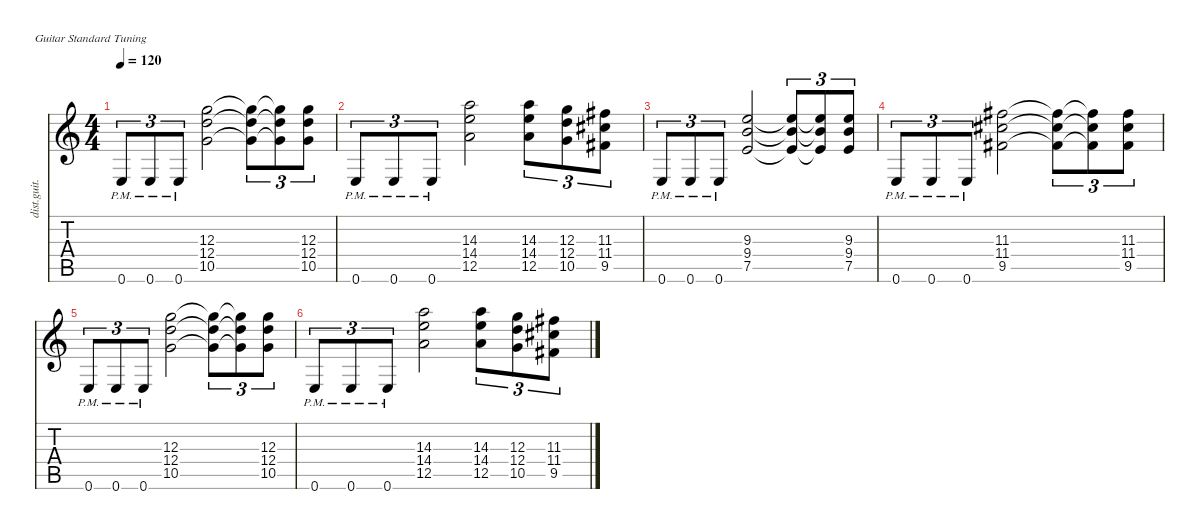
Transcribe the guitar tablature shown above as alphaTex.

\defaultSystemsLayout 4
\hideDynamics
\bracketExtendMode nobrackets
\otherSystemsTrackNameOrientation horizontal
\track ("Electric 1" "dist.guit.") {instrument distortionguitar}
\staff {score tabs}
\tuning (E4 B3 G3 D3 A2 E2)
\ts (4 4)
\tempo 120
\clef g2
\ks c
0.6{pm}.8{tu (3 2) dy f beam Up} 0.6{pm}.8{tu (3 2) beam Up} 0.6{pm}.8{tu (3 2) beam Up} (12.3 12.4 10.5).2{beam Down} (12.3{t} 12.4{t} 10.5{t}).8{tu (3 2) beam Down} (12.3{t} 12.4{t} 10.5{t}).8{tu (3 2) beam Down} (12.3 12.4 10.5).8{tu (3 2) beam Down} |
0.6{pm}.8{tu (3 2) beam Up} 0.6{pm}.8{tu (3 2) beam Up} 0.6{pm}.8{tu (3 2) beam Up} (14.3 14.4 12.5).2{beam Down} (14.3 14.4 12.5).8{tu (3 2) beam Down} (12.3 12.4 10.5).8{tu (3 2) beam Down} (11.3{acc #} 11.4{acc #} 9.5{acc #}).8{tu (3 2) beam Down} |
0.6{pm}.8{tu (3 2) beam Up} 0.6{pm}.8{tu (3 2) beam Up} 0.6{pm}.8{tu (3 2) beam Up} (9.3 9.4 7.5).2{beam Up} (9.3{t} 9.4{t} 7.5{t}).8{tu (3 2) beam Up} (9.3{t} 9.4{t} 7.5{t}).8{tu (3 2) beam Up} (9.3 9.4 7.5).8{tu (3 2) beam Up} |
0.6{pm}.8{tu (3 2) beam Up} 0.6{pm}.8{tu (3 2) beam Up} 0.6{pm}.8{tu (3 2) beam Up} (11.3{acc #} 11.4{acc #} 9.5{acc #}).2{beam Down} (11.3{t acc #} 11.4{t acc #} 9.5{t acc #}).8{tu (3 2) beam Down} (11.3{t acc #} 11.4{t acc #} 9.5{t acc #}).8{tu (3 2) beam Down} (11.3{acc #} 11.4{acc #} 9.5{acc #}).8{tu (3 2) beam Down} |
0.6{pm}.8{tu (3 2) beam Up} 0.6{pm}.8{tu (3 2) beam Up} 0.6{pm}.8{tu (3 2) beam Up} (12.3 12.4 10.5).2{beam Down} (12.3{t} 12.4{t} 10.5{t}).8{tu (3 2) beam Down} (12.3{t} 12.4{t} 10.5{t}).8{tu (3 2) beam Down} (12.3 12.4 10.5).8{tu (3 2) beam Down} |
0.6{pm}.8{tu (3 2) beam Up} 0.6{pm}.8{tu (3 2) beam Up} 0.6{pm}.8{tu (3 2) beam Up} (14.3 14.4 12.5).2{beam Down} (14.3 14.4 12.5).8{tu (3 2) beam Down} (12.3 12.4 10.5).8{tu (3 2) beam Down} (11.3{acc #} 11.4{acc #} 9.5{acc #}).8{tu (3 2) beam Down}
